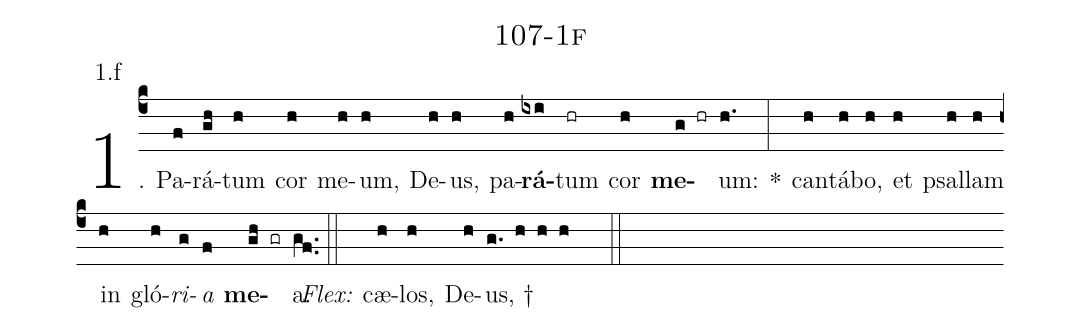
name: 107-1f;
annotation: 1.f;
%%
(c4)1. Pa(f)rá(gh)tum(h) cor(h) me(h)um,(h) De(h)us,(h) pa(h)<b>rá</b>(ixi)tum(hr) cor(h) <b>me</b>(g hr)um:(h.) *(:) can(h)tá(h)bo,(h) et(h) psal(h)lam(h) in(h) gló(h)<i>ri</i>(g)<i>a</i>(f) <b>me</b>(gh gr)a.(gf..) (::)
<i>Flex:</i>()  cæ(h)los,(h) De(h)us, †(g. h h h  ::)
